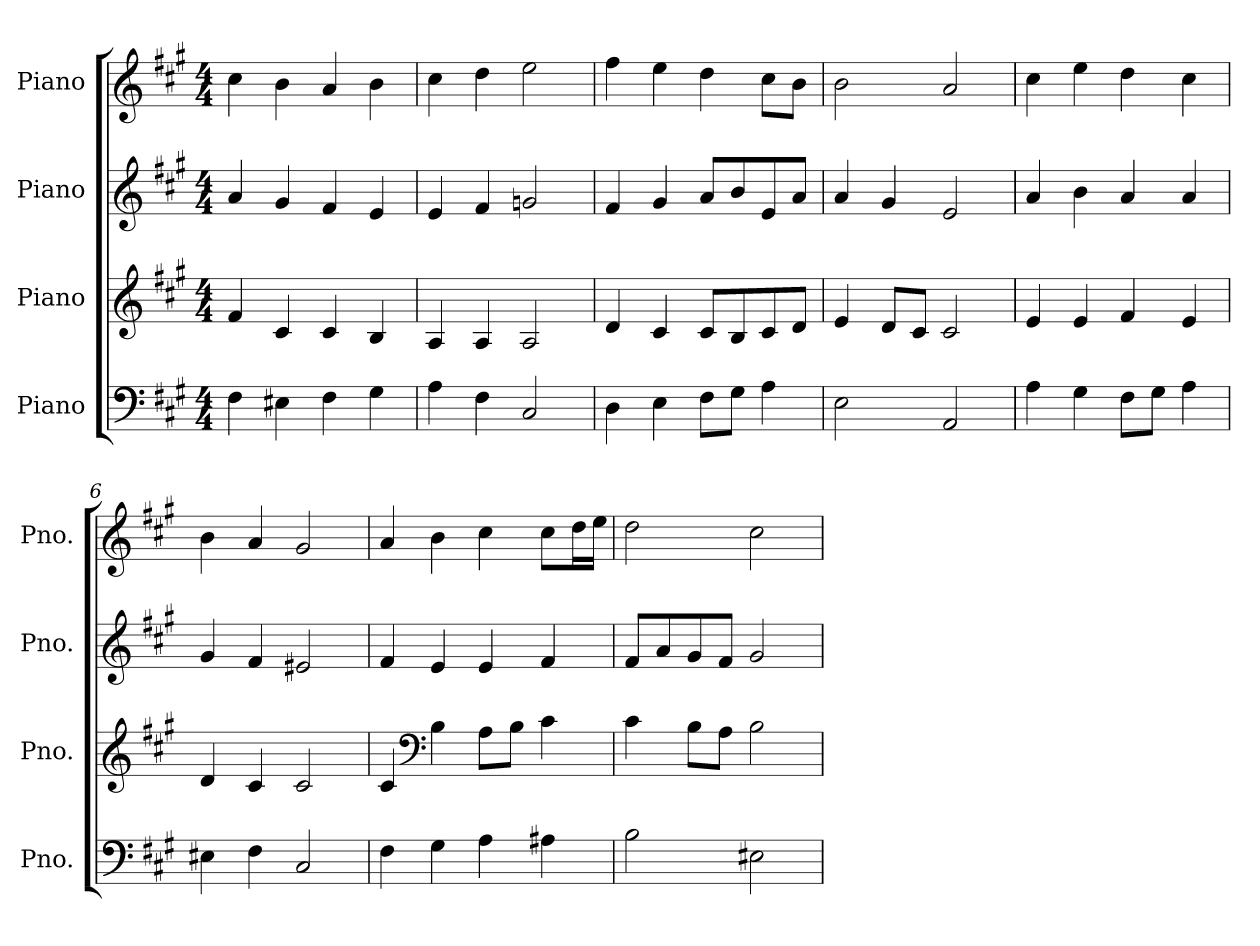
**kern	**kern	**kern	**kern
*part4	*part3	*part2	*part1
*staff4	*staff3	*staff2	*staff1
*I"Piano	*I"Piano	*I"Piano	*I"Piano
*I'Pno.	*I'Pno.	*I'Pno.	*I'Pno.
*clefF4	*clefG2	*clefG2	*clefG2
*k[f#c#g#]	*k[f#c#g#]	*k[f#c#g#]	*k[f#c#g#]
*M4/4	*M4/4	*M4/4	*M4/4
*MM120	*MM120	*MM120	*MM120
=1	=1	=1	=1
4F#\	4f#/	4a/	4cc#\
4E#X\	4c#/	4g#/	4b\
4F#\	4c#/	4f#/	4a/
4G#\	4B/	4e/	4b\
=2	=2	=2	=2
4A\	4A/	4e/	4cc#\
4F#\	4A/	4f#/	4dd\
2C#/	2A/	2gn/	2ee\
=3	=3	=3	=3
4D\	4d/	4f#/	4ff#\
4E\	4c#/	4g#/	4ee\
8F#\L	8c#/L	8a/L	4dd\
8G#\J	8B/	8b/	.
4A\	8c#/	8e/	8cc#\L
.	8d/J	8a/J	8b\J
=4	=4	=4	=4
2E\	4e/	4a/	2b\
.	8d/L	4g#/	.
.	8c#/J	.	.
2AA/	2c#/	2e/	2a/
=5	=5	=5	=5
4A\	4e/	4a/	4cc#\
4G#\	4e/	4b\	4ee\
8F#\L	4f#/	4a/	4dd\
8G#\J	.	.	.
4A\	4e/	4a/	4cc#\
=6	=6	=6	=6
4E#X\	4d/	4g#/	4b\
4F#\	4c#/	4f#/	4a/
2C#/	2c#/	2e#X/	2g#/
!!LO:LB:g=z
=7	=7	=7	=7
4F#\	4c#/	4f#/	4a/
*	*clefF4	*	*
4G#\	4B\	4e/	4b\
4A\	8A\L	4e/	4cc#\
.	8B\J	.	.
4A#X\	4c#\	4f#/	8cc#\L
.	.	.	16dd\L
.	.	.	16ee\JJ
=8	=8	=8	=8
2B\	4c#\	8f#/L	2dd\
.	.	8a/	.
.	8B\L	8g#/	.
.	8A\J	8f#/J	.
2E#X\	2B\	2g#/	2cc#\
=	=	=	=
*-	*-	*-	*-
